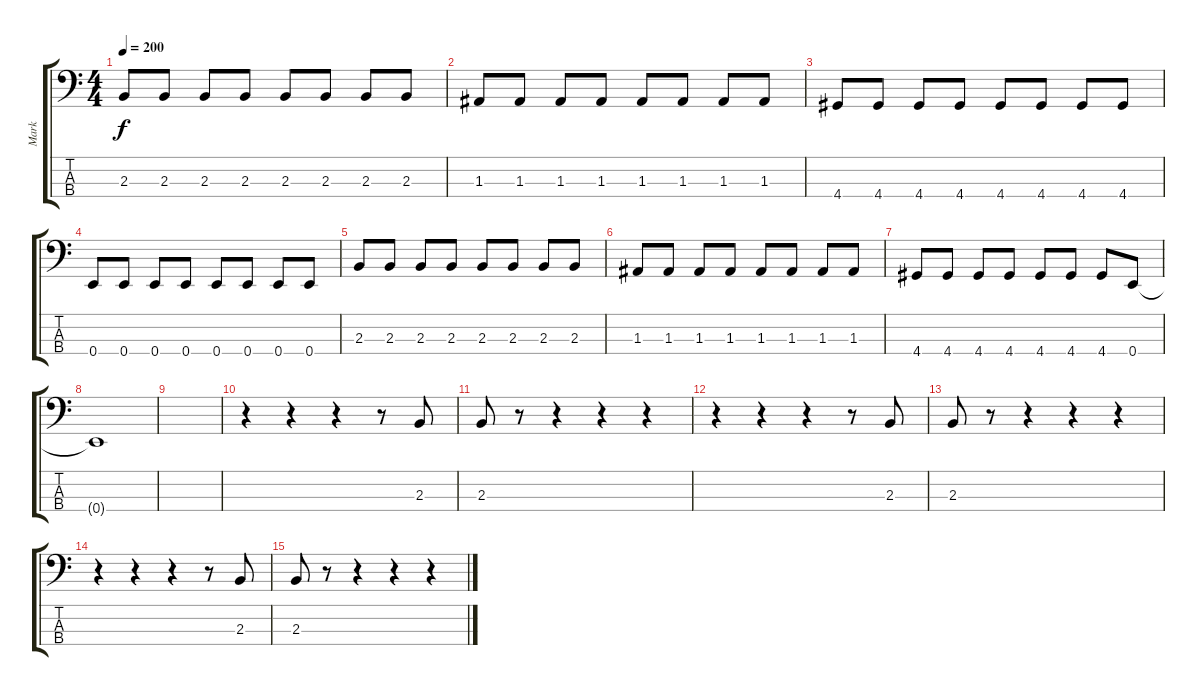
\track ("Mark" "Mark") {instrument electricbassfinger}
\staff {score tabs}
\tuning (G2 D2 A1 E1) {hide}
\ts (4 4)
\tempo 200
\clef f4
\ks c
2.3.8{dy f} 2.3.8 2.3.8 2.3.8 2.3.8 2.3.8 2.3.8 2.3.8 |
1.3.8 1.3.8 1.3.8 1.3.8 1.3.8 1.3.8 1.3.8 1.3.8 |
4.4.8 4.4.8 4.4.8 4.4.8 4.4.8 4.4.8 4.4.8 4.4.8 |
0.4.8 0.4.8 0.4.8 0.4.8 0.4.8 0.4.8 0.4.8 0.4.8 |
2.3.8 2.3.8 2.3.8 2.3.8 2.3.8 2.3.8 2.3.8 2.3.8 |
1.3.8 1.3.8 1.3.8 1.3.8 1.3.8 1.3.8 1.3.8 1.3.8 |
4.4.8 4.4.8 4.4.8 4.4.8 4.4.8 4.4.8 4.4.8 0.4.8 |
0.4{t}.1 |
|
r.4 r.4 r.4 r.8 2.3.8 |
2.3.8 r.8 r.4 r.4 r.4 |
r.4 r.4 r.4 r.8 2.3.8 |
2.3.8 r.8 r.4 r.4 r.4 |
r.4 r.4 r.4 r.8 2.3.8 |
2.3.8 r.8 r.4 r.4 r.4
